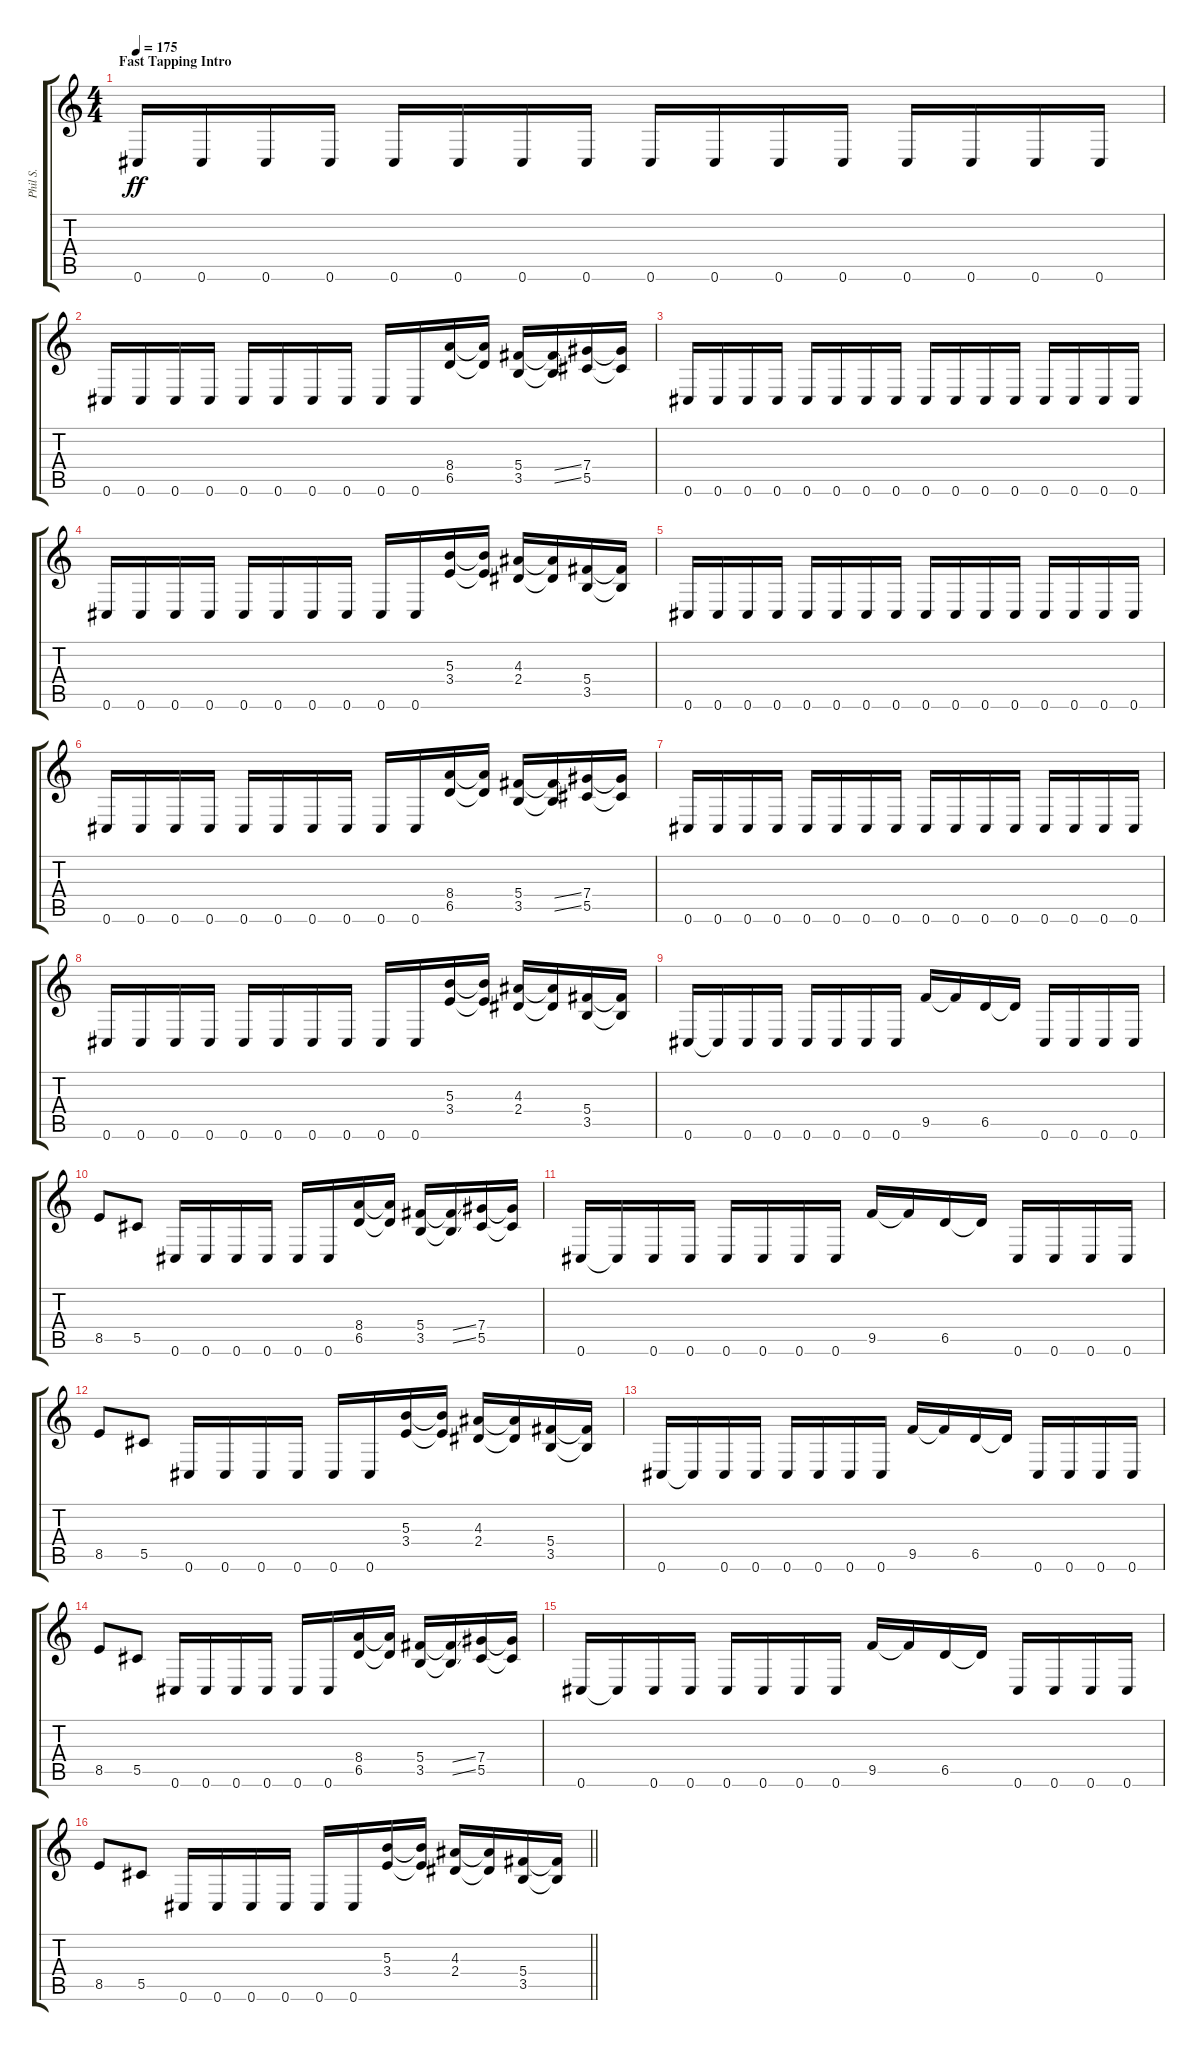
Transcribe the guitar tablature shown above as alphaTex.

\track ("Phil S." "Phil S.") {instrument distortionguitar}
\staff {score tabs}
\tuning (Eb4 Bb3 Gb3 Db3 Ab2 Db2) {hide}
\ts (4 4)
\section ("" "Fast Tapping Intro")
\tempo 175
\clef g2
\ks c
0.6.16{dy ff} 0.6.16 0.6.16 0.6.16 0.6.16 0.6.16 0.6.16 0.6.16 0.6.16 0.6.16 0.6.16 0.6.16 0.6.16 0.6.16 0.6.16 0.6.16 |
0.6.16 0.6.16 0.6.16 0.6.16 0.6.16 0.6.16 0.6.16 0.6.16 0.6.16 0.6.16 (8.4 6.5).16 (8.4{t} 6.5{t}).16 (5.4 3.5).16 (5.4{ss t} 3.5{ss t}).16 (7.4 5.5).16 (7.4{t} 5.5{t}).16 |
0.6.16 0.6.16 0.6.16 0.6.16 0.6.16 0.6.16 0.6.16 0.6.16 0.6.16 0.6.16 0.6.16 0.6.16 0.6.16 0.6.16 0.6.16 0.6.16 |
0.6.16 0.6.16 0.6.16 0.6.16 0.6.16 0.6.16 0.6.16 0.6.16 0.6.16 0.6.16 (5.3 3.4).16 (5.3{t} 3.4{t}).16 (4.3 2.4).16 (4.3{t} 2.4{t}).16 (5.4 3.5).16 (5.4{t} 3.5{t}).16 |
0.6.16 0.6.16 0.6.16 0.6.16 0.6.16 0.6.16 0.6.16 0.6.16 0.6.16 0.6.16 0.6.16 0.6.16 0.6.16 0.6.16 0.6.16 0.6.16 |
0.6.16 0.6.16 0.6.16 0.6.16 0.6.16 0.6.16 0.6.16 0.6.16 0.6.16 0.6.16 (8.4 6.5).16 (8.4{t} 6.5{t}).16 (5.4 3.5).16 (5.4{ss t} 3.5{ss t}).16 (7.4 5.5).16 (7.4{t} 5.5{t}).16 |
0.6.16 0.6.16 0.6.16 0.6.16 0.6.16 0.6.16 0.6.16 0.6.16 0.6.16 0.6.16 0.6.16 0.6.16 0.6.16 0.6.16 0.6.16 0.6.16 |
0.6.16 0.6.16 0.6.16 0.6.16 0.6.16 0.6.16 0.6.16 0.6.16 0.6.16 0.6.16 (5.3 3.4).16 (5.3{t} 3.4{t}).16 (4.3 2.4).16 (4.3{t} 2.4{t}).16 (5.4 3.5).16 (5.4{t} 3.5{t}).16 |
0.6.16 0.6{t}.16 0.6.16 0.6.16 0.6.16 0.6.16 0.6.16 0.6.16 9.5.16 9.5{t}.16 6.5.16 6.5{t}.16 0.6.16 0.6.16 0.6.16 0.6.16 |
8.5.8 5.5.8 0.6.16 0.6.16 0.6.16 0.6.16 0.6.16 0.6.16 (8.4 6.5).16 (8.4{t} 6.5{t}).16 (5.4 3.5).16 (5.4{ss t} 3.5{ss t}).16 (7.4 5.5).16 (7.4{t} 5.5{t}).16 |
0.6.16 0.6{t}.16 0.6.16 0.6.16 0.6.16 0.6.16 0.6.16 0.6.16 9.5.16 9.5{t}.16 6.5.16 6.5{t}.16 0.6.16 0.6.16 0.6.16 0.6.16 |
8.5.8 5.5.8 0.6.16 0.6.16 0.6.16 0.6.16 0.6.16 0.6.16 (5.3 3.4).16 (5.3{t} 3.4{t}).16 (4.3 2.4).16 (4.3{t} 2.4{t}).16 (5.4 3.5).16 (5.4{t} 3.5{t}).16 |
0.6.16 0.6{t}.16 0.6.16 0.6.16 0.6.16 0.6.16 0.6.16 0.6.16 9.5.16 9.5{t}.16 6.5.16 6.5{t}.16 0.6.16 0.6.16 0.6.16 0.6.16 |
8.5.8 5.5.8 0.6.16 0.6.16 0.6.16 0.6.16 0.6.16 0.6.16 (8.4 6.5).16 (8.4{t} 6.5{t}).16 (5.4 3.5).16 (5.4{ss t} 3.5{ss t}).16 (7.4 5.5).16 (7.4{t} 5.5{t}).16 |
0.6.16 0.6{t}.16 0.6.16 0.6.16 0.6.16 0.6.16 0.6.16 0.6.16 9.5.16 9.5{t}.16 6.5.16 6.5{t}.16 0.6.16 0.6.16 0.6.16 0.6.16 |
\barLineRight lightlight
8.5.8 5.5.8 0.6.16 0.6.16 0.6.16 0.6.16 0.6.16 0.6.16 (5.3 3.4).16 (5.3{t} 3.4{t}).16 (4.3 2.4).16 (4.3{t} 2.4{t}).16 (5.4 3.5).16 (5.4{t} 3.5{t}).16
